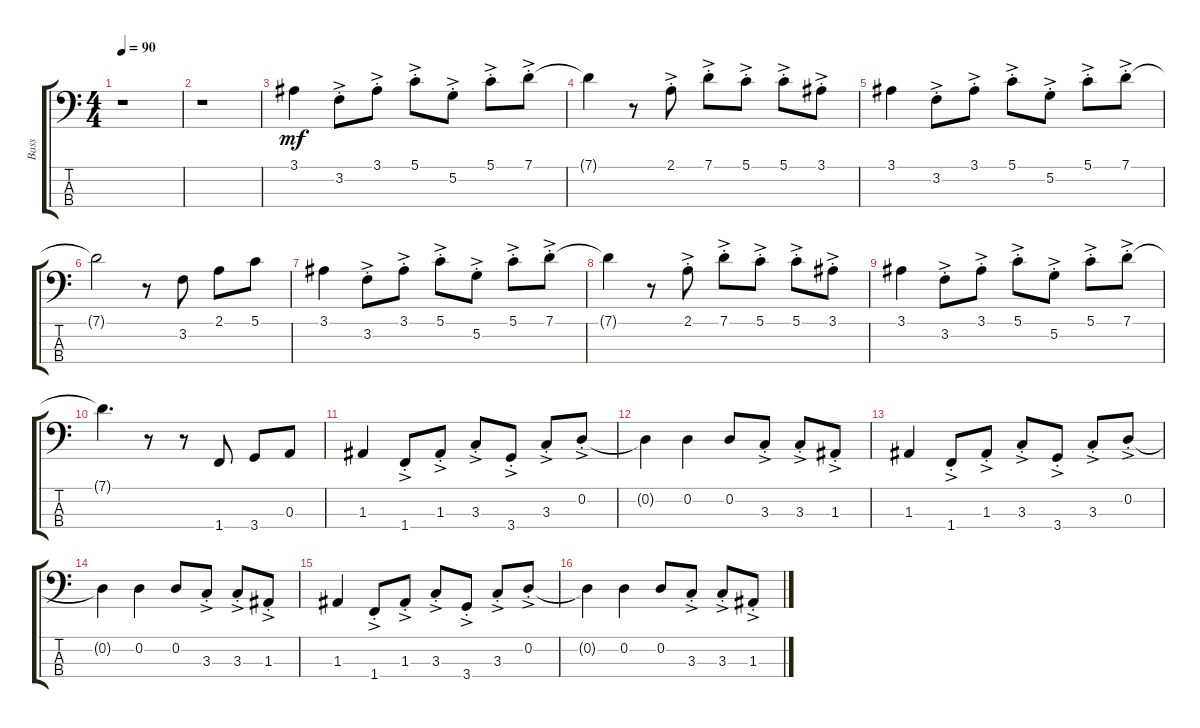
\track ("Bass" "Bass") {instrument acousticbass}
\staff {score tabs}
\tuning (G2 D2 A1 E1) {hide}
\ts (4 4)
\tempo 90
\clef f4
\ks c
r.1{dy mf instrument acousticbass} |
r.1 |
3.1.4 3.2{ac st}.8 3.1{ac st}.8 5.1{ac st}.8 5.2{ac st}.8 5.1{ac st}.8 7.1{ac st}.8 |
7.1{t}.4 r.8 2.1{ac st}.8 7.1{ac st}.8 5.1{ac st}.8 5.1{ac st}.8 3.1{ac st}.8 |
3.1.4 3.2{ac st}.8 3.1{ac st}.8 5.1{ac st}.8 5.2{ac st}.8 5.1{ac st}.8 7.1{ac st}.8 |
7.1{t}.2 r.8 3.2.8 2.1.8 5.1.8 |
3.1.4 3.2{ac st}.8 3.1{ac st}.8 5.1{ac st}.8 5.2{ac st}.8 5.1{ac st}.8 7.1{ac st}.8 |
7.1{t}.4 r.8 2.1{ac st}.8 7.1{ac st}.8 5.1{ac st}.8 5.1{ac st}.8 3.1{ac st}.8 |
3.1.4 3.2{ac st}.8 3.1{ac st}.8 5.1{ac st}.8 5.2{ac st}.8 5.1{ac st}.8 7.1{ac st}.8 |
7.1{t}.4{d} r.8 r.8 1.4.8 3.4.8 0.3.8 |
1.3.4 1.4{ac st}.8 1.3{ac st}.8 3.3{ac st}.8 3.4{ac st}.8 3.3{ac st}.8 0.2{ac st}.8 |
0.2{t}.4 0.2.4 0.2.8 3.3{ac st}.8 3.3{ac st}.8 1.3{ac st}.8 |
1.3.4 1.4{ac st}.8 1.3{ac st}.8 3.3{ac st}.8 3.4{ac st}.8 3.3{ac st}.8 0.2{ac st}.8 |
0.2{t}.4 0.2.4 0.2.8 3.3{ac st}.8 3.3{ac st}.8 1.3{ac st}.8 |
1.3.4 1.4{ac st}.8 1.3{ac st}.8 3.3{ac st}.8 3.4{ac st}.8 3.3{ac st}.8 0.2{ac st}.8 |
0.2{t}.4 0.2.4 0.2.8 3.3{ac st}.8 3.3{ac st}.8 1.3{ac st}.8
